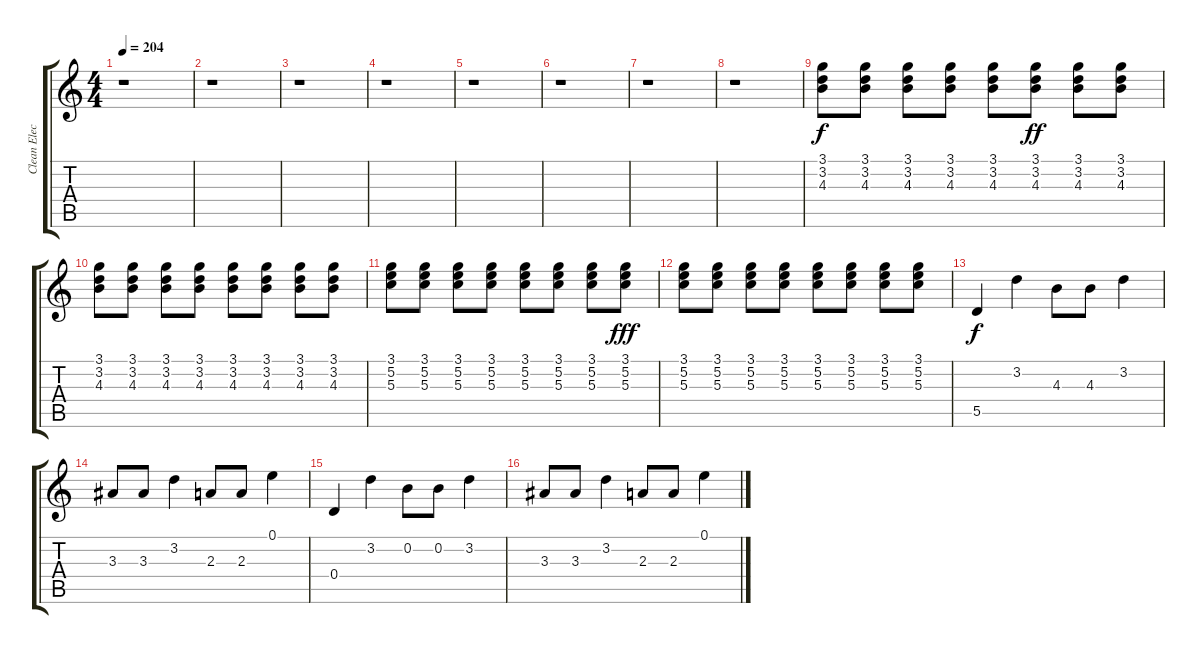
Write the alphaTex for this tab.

\track ("Clean Electric Guitar" "Clean Elec") {instrument electricguitarclean}
\staff {score tabs}
\tuning (E4 B3 G3 D3 A2 E2) {hide}
\ts (4 4)
\tempo 204
\clef g2
\ks c
r.1{dy pp} |
r.1 |
r.1 |
r.1 |
r.1 |
r.1 |
r.1 |
r.1 |
(3.1 3.2 4.3).8{dy f} (3.1 3.2 4.3).8 (3.1 3.2 4.3).8 (3.1 3.2 4.3).8 (3.1 3.2 4.3).8 (3.1 3.2 4.3).8{dy ff} (3.1 3.2 4.3).8 (3.1 3.2 4.3).8 |
(3.1 3.2 4.3).8 (3.1 3.2 4.3).8 (3.1 3.2 4.3).8 (3.1 3.2 4.3).8 (3.1 3.2 4.3).8 (3.1 3.2 4.3).8 (3.1 3.2 4.3).8 (3.1 3.2 4.3).8 |
(3.1 5.2 5.3).8 (3.1 5.2 5.3).8 (3.1 5.2 5.3).8 (3.1 5.2 5.3).8 (3.1 5.2 5.3).8 (3.1 5.2 5.3).8 (3.1 5.2 5.3).8 (3.1 5.2 5.3).8{dy fff} |
(3.1 5.2 5.3).8 (3.1 5.2 5.3).8 (3.1 5.2 5.3).8 (3.1 5.2 5.3).8 (3.1 5.2 5.3).8 (3.1 5.2 5.3).8 (3.1 5.2 5.3).8 (3.1 5.2 5.3).8 |
5.5.4{dy f} 3.2.4 4.3.8 4.3.8 3.2.4 |
3.3.8 3.3.8 3.2.4 2.3.8 2.3.8 0.1.4 |
0.4.4 3.2.4 0.2.8 0.2.8 3.2.4 |
3.3.8 3.3.8 3.2.4 2.3.8 2.3.8 0.1.4
